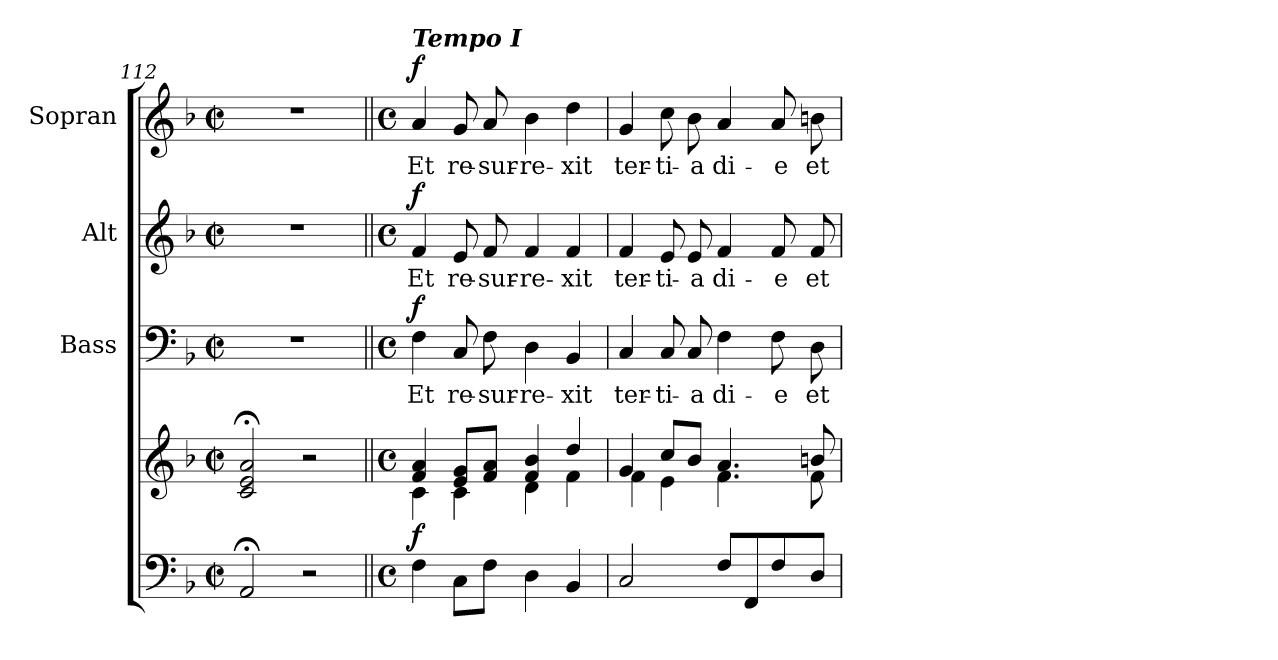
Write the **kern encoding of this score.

**kern	**kern	**dynam	**kern	**text	**dynam	**kern	**text	**dynam	**kern	**text	**dynam
*part4	*part4	*part4	*part3	*part3	*part3	*part2	*part2	*part2	*part1	*part1	*part1
*staff5	*staff4	*staff4/5	*staff3	*staff3	*staff3	*staff2	*staff2	*staff2	*staff1	*staff1	*staff1
*	*	*	*I"Bass	*	*	*I"Alt	*	*	*I"Sopran	*	*
*	*	*	*I'B.	*	*	*I'A.	*	*	*I'S.	*	*
*clefF4	*clefG2	*	*clefF4	*	*	*clefG2	*	*	*clefG2	*	*
*k[b-]	*k[b-]	*	*k[b-]	*	*	*k[b-]	*	*	*k[b-]	*	*
*F:	*F:	*	*F:	*	*	*F:	*	*	*F:	*	*
*M2/2	*M2/2	*	*M2/2	*	*	*M2/2	*	*	*M2/2	*	*
*met(c|)	*met(c|)	*	*met(c|)	*	*	*met(c|)	*	*	*met(c|)	*	*
=112	=112	=112	=112	=112	=112	=112	=112	=112	=112	=112	=112
2AA;</	2c/;< 2e/;< 2a/;<	.	1r	.	.	1r	.	.	1r	.	.
2r	2r	.	.	.	.	.	.	.	.	.	.
=113||	=113||	=113||	=113||	=113||	=113||	=113||	=113||	=113||	=113||	=113||	=113||
*M4/4	*M4/4	*	*M4/4	*	*	*M4/4	*	*	*M4/4	*	*
*met(c)	*met(c)	*	*met(c)	*	*	*met(c)	*	*	*met(c)	*	*
*	*^	*	*	*	*	*	*	*	*	*	*
!	!	!	!	!	!	!	!	!	!	!LO:TX:a:Bi:t=Tempo I	!	!
!	!	!	!LO:DY:b	!	!LO:LY:b	!LO:DY:a	!	!LO:LY:b	!LO:DY:a	!	!LO:LY:b	!LO:DY:b
4F\	4f/ 4a/	4c\	f	4F\	Et	f	4f/	Et	f	4a/	Et	f
!	!	!	!	!	!LO:LY:b	!	!	!LO:LY:b	!	!	!LO:LY:b	!
8C\L	8e/ 8g/L	4c\	.	8C/	re-	.	8e/	re-	.	8g/	re-	.
!	!	!	!	!	!LO:LY:b	!	!	!LO:LY:b	!	!	!LO:LY:b	!
8F\J	8f/ 8a/J	.	.	8F\	-sur-	.	8f/	-sur-	.	8a/	-sur-	.
!	!	!	!	!	!LO:LY:b	!	!	!LO:LY:b	!	!	!LO:LY:b	!
4D\	4f/ 4b-/	4d\	.	4D\	-re-	.	4f/	-re-	.	4b-\	-re-	.
!	!	!	!	!	!LO:LY:b	!	!	!LO:LY:b	!	!	!LO:LY:b	!
4BB-/	4dd/	4f\	.	4BB-/	-xit	.	4f/	-xit	.	4dd\	-xit	.
=114	=114	=114	=114	=114	=114	=114	=114	=114	=114	=114	=114	=114
!	!	!	!	!	!LO:LY:b	!	!	!LO:LY:b	!	!	!LO:LY:b	!
2C/	4g/	4f\	.	4C/	ter-	.	4f/	ter-	.	4g/	ter-	.
!	!	!	!	!	!LO:LY:b	!	!	!LO:LY:b	!	!	!LO:LY:b	!
.	8cc/L	4e\	.	8C/	-ti-	.	8e/	-ti-	.	8cc\	-ti-	.
!	!	!	!	!	!LO:LY:b	!	!	!LO:LY:b	!	!	!LO:LY:b	!
.	8b-/J	.	.	8C/	-a	.	8e/	-a	.	8b-\	-a	.
!	!	!	!	!	!LO:LY:b	!	!	!LO:LY:b	!	!	!LO:LY:b	!
8F/L	4.a/	4.f\	.	4F\	di-	.	4f/	di-	.	4a/	di-	.
8FF/	.	.	.	.	.	.	.	.	.	.	.	.
!	!	!	!	!	!LO:LY:b	!	!	!LO:LY:b	!	!	!LO:LY:b	!
8F/	.	.	.	8F\	-e	.	8f/	-e	.	8a/	-e	.
!	!	!	!	!	!LO:LY:b	!	!	!LO:LY:b	!	!	!LO:LY:b	!
8D/J	8bn/	8f\	.	8D\	et	.	8f/	et	.	8bn\	et	.
*	*v	*v	*	*	*	*	*	*	*	*	*	*
=	=	=	=	=	=	=	=	=	=	=	=
*-	*-	*-	*-	*-	*-	*-	*-	*-	*-	*-	*-
